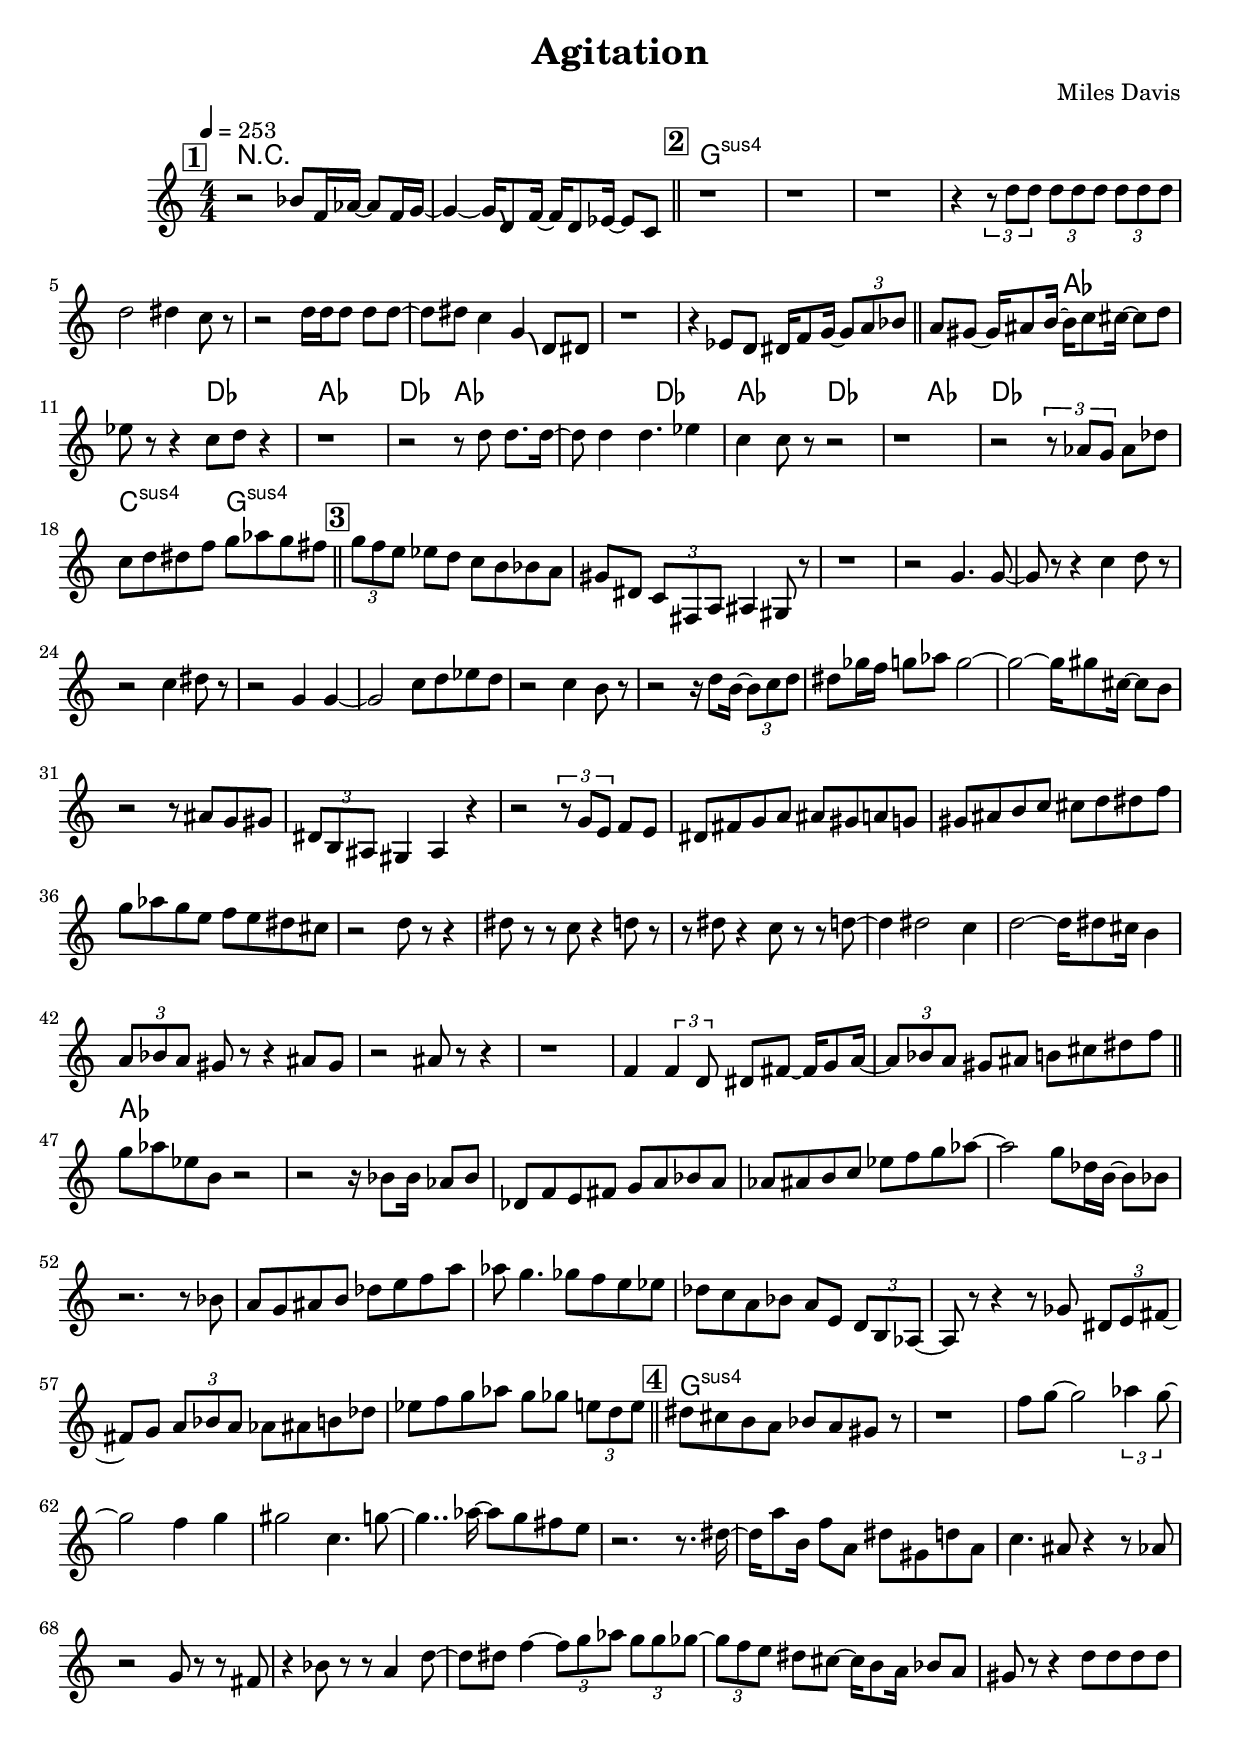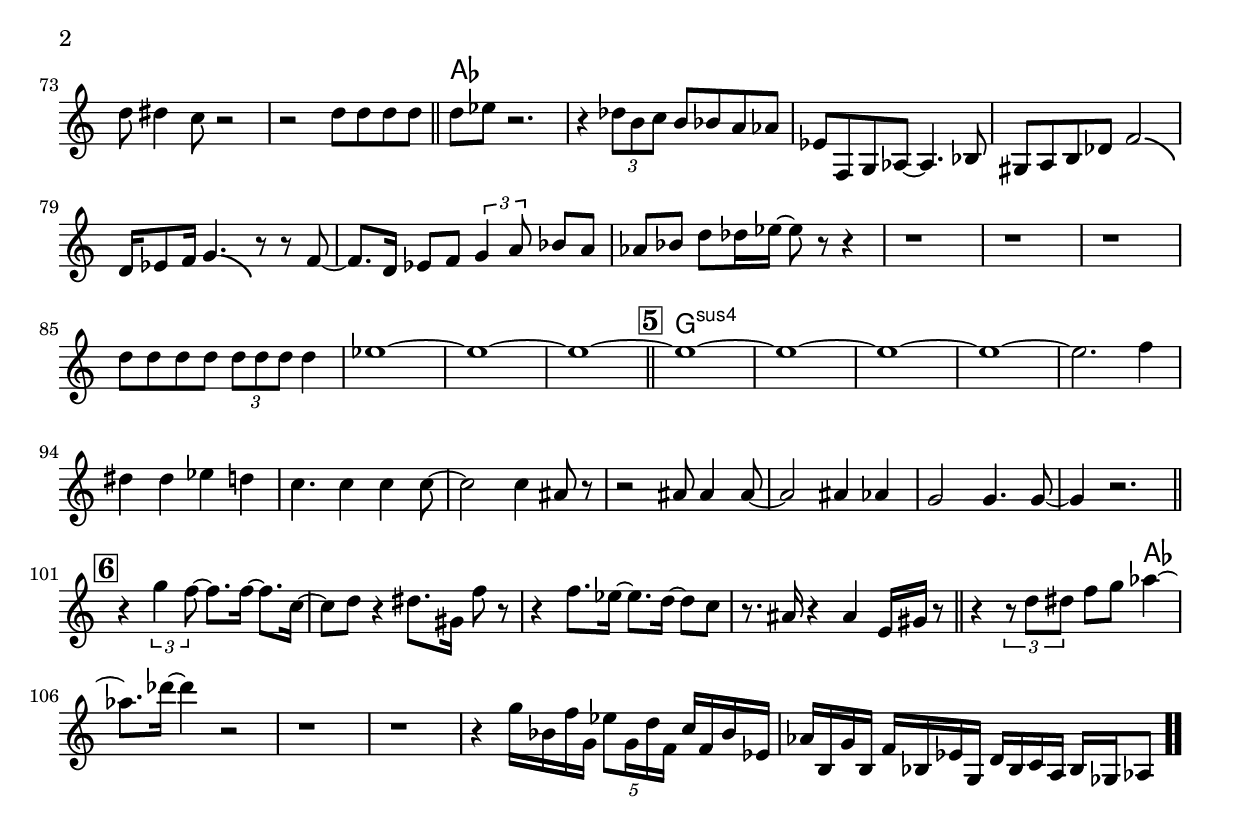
\version "2.13.2"

#(ly:set-option 'point-and-click #f)

\header {
  title = "Agitation"
  composer = "Miles Davis"
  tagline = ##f
}
global =
{
    \override Staff.TimeSignature #'style = #'()
    \time 4/4
    \clef "treble"
    \key c \major
    \override Rest #'direction = #'0
    \override MultiMeasureRest #'staff-position = #0
}
\score
{
<<
    \transpose c' c'

    \new ChordNames { \chords {
      \set majorSevenSymbol = \markup { "maj7" }
      \set minorChordModifier = \markup { \char ##x2013 }
      | r1 | s1 
      | g1:sus4 | s1 | s1 | s1 | s1 | s1 | s1 | s1 
      | s1 | s2 aes2 | s2 des2 | aes1 | des2 aes2 | s2 des2 | aes2 des2 | s2 aes2 
      | des1 | c2:sus4 g2:sus4 | s1 | s1 | s1 | s1 | s1 | s1 
      | s1 | s1 | s1 | s1 | s1 | s1 | s1 | s1 
      | s1 | s1 | s1 | s1 | s1 | s1 | s1 | s1 
      | s1 | s1 | s1 | s1 | s1 | s1 | aes1 | s1 
      | s1 | s1 | s1 | s1 | s1 | s1 | s1 | s1 
      | s1 | s1 | g1:sus4 | s1 | s1 | s1 | s1 | s1 
      | s1 | s1 | s1 | s1 | s1 | s1 | s1 | s1 
      | s1 | s1 | aes1 | s1 | s1 | s1 | s1 | s1 
      | s1 | s1 | s1 | s1 | s1 | s1 | s1 | s1 
      | g1:sus4 | s1 | s1 | s1 | s1 | s1 | s1 | s1 
      | s1 | s1 | s1 | s1 | s1 | s1 | s1 | s1 
      | s2. aes4|
      }
      }

    \new Staff
    <<
    \transpose c' c'

    {
      \global
  		%\override Score.MetronomeMark #'transparent = ##t
  		%\override Score.MetronomeMark #'stencil = ##f
  		
  		\override HorizontalBracket #'direction = #UP
  		\override HorizontalBracket #'bracket-flare = #'(0 . 0)
  		
  		\override TextSpanner #'dash-fraction = #1.0
  		\override TextSpanner #'bound-details #'left #'text = \markup{ \concat{\draw-line #'(0 . -1.0) \draw-line #'(1.0 . 0) }}
  		\override TextSpanner #'bound-details #'right #'text = \markup{ \concat{ \draw-line #'(1.0 . 0) \draw-line #'(0 . -1.0) }}
          \set Score.markFormatter = #format-mark-box-numbers


      \tempo 4 = 253
      \set Score.currentBarNumber = #-1
     
      \bar "||" \mark \default r2 bes'8 f'16 aes'16~ aes'8 f'16 g'16~ 
      | g'4~ g'16\bendAfter #-4  d'8 f'16~ f'16 d'8 es'16~ es'8 c'8 
      \bar "||" \mark \default r1 
      | r1 
      | r1 
      | r4 \tuplet 3/2 {r8 d''8 d''8} \tuplet 3/2 {d''8 d''8 d''8} \tuplet 3/2 {d''8 d''8 d''8} 
      | d''2 dis''4 c''8 r8 
      | r2 d''16 d''16 d''8 d''8 d''8~ 
      | d''8 dis''8 c''4 g'4\bendAfter #-4  d'8 dis'8 
      | r1 
      | r4 es'8 d'8 dis'16 f'8 g'16~ \tuplet 3/2 {g'8 a'8 bes'8} 
      \bar "||" a'8 gis'8~ gis'16 ais'8 b'16~ b'16 c''8 cis''16~ cis''8 d''8 
      | es''8 r8 r4 c''8 d''8 r4 
      | r1 
      | r2 r8 d''8 d''8. d''16~ 
      | d''8 d''4 d''4. es''4 
      | c''4 c''8 r8 r2 
      | r1 
      | r2 \tuplet 3/2 {r8 aes'8 g'8} aes'8 des''8 
      | c''8 d''8 dis''8 f''8 g''8 aes''8 g''8 fis''8 
      \bar "||" \mark \default \tuplet 3/2 {g''8 f''8 e''8} es''8 d''8 c''8 b'8 bes'8 a'8 
      | gis'8 dis'8 \tuplet 3/2 {c'8 fis8 a8} ais4 gis8 r8 
      | r1 
      | r2 g'4. g'8~ 
      | g'8 r8 r4 c''4 d''8 r8 
      | r2 c''4 dis''8 r8 
      | r2 g'4 g'4~ 
      | g'2 c''8 d''8 es''8 d''8 
      | r2 c''4 b'8 r8 
      | r2 r16 d''8 b'16~ \tuplet 3/2 {b'8 c''8 d''8} 
      | dis''8 ges''16 f''16 g''8 aes''8 g''2~ 
      | g''2~ g''16 gis''8 cis''16~ cis''8 b'8 
      | r2 r8 ais'8 g'8 gis'8 
      | \tuplet 3/2 {dis'8 b8 ais8} gis4 ais4 r4 
      | r2 \tuplet 3/2 {r8 g'8 e'8} f'8 e'8 
      | dis'8 fis'8 g'8 a'8 ais'8 gis'8 a'8 g'8 
      | gis'8 ais'8 b'8 c''8 cis''8 d''8 dis''8 f''8 
      | g''8 aes''8 g''8 e''8 f''8 e''8 dis''8 cis''8 
      | r2 d''8 r8 r4 
      | dis''8 r8 r8 c''8 r4 d''8 r8 
      | r8 dis''8 r4 c''8 r8 r8 d''8~ 
      | d''4 dis''2 c''4 
      | d''2~ d''16 dis''8 cis''16 b'4 
      | \tuplet 3/2 {a'8 bes'8 a'8} gis'8 r8 r4 ais'8 gis'8 
      | r2 ais'8 r8 r4 
      | r1 
      | f'4 \tuplet 3/2 {f'4 d'8} dis'8 fis'8~ fis'16 g'8 a'16~ 
      | \tuplet 3/2 {a'8 bes'8 a'8} gis'8 ais'8 b'8 cis''8 dis''8 f''8 
      \bar "||" g''8 aes''8 es''8 b'8 r2 
      | r2 r16 bes'8 bes'16 aes'8 bes'8 
      | des'8 f'8 e'8 fis'8 g'8 a'8 bes'8 a'8 
      | aes'8 ais'8 b'8 c''8 es''8 f''8 g''8 aes''8~ 
      | aes''2 g''8 des''16 b'16~ b'8 bes'8 
      | r2. r8 bes'8 
      | a'8 g'8 ais'8 b'8 des''8 e''8 f''8 a''8 
      | aes''8 g''4. ges''8 f''8 e''8 es''8 
      | des''8 c''8 a'8 bes'8 a'8 e'8 \tuplet 3/2 {d'8 b8 aes8~} 
      | aes8 r8 r4 r8 ges'8 \tuplet 3/2 {dis'8 e'8 fis'8~} 
      | fis'8 g'8 \tuplet 3/2 {a'8 bes'8 a'8} aes'8 ais'8 b'8 des''8 
      | es''8 f''8 g''8 aes''8 g''8 ges''8 \tuplet 3/2 {e''8 d''8 e''8} 
      \bar "||" \mark \default dis''8 cis''8 b'8 a'8 bes'8 a'8 gis'8 r8 
      | r1 
      | f''8 g''8~ g''2 \tuplet 3/2 {aes''4 g''8~} 
      | g''2 f''4 g''4 
      | gis''2 c''4. g''8~ 
      | g''4.. aes''16~ aes''8 g''8 fis''8 e''8 
      | r2. r8. dis''16~ 
      | dis''16 a''8 b'16 f''8 a'8 dis''8 gis'8 d''8 a'8 
      | c''4. ais'8 r4 r8 aes'8 
      | r2 g'8 r8 r8 fis'8 
      | r4 bes'8 r8 r8 a'4 d''8~ 
      | d''8 dis''8 f''4~ \tuplet 3/2 {f''8 g''8 aes''8} \tuplet 3/2 {g''8 g''8 ges''8~} 
      | \tuplet 3/2 {ges''8 f''8 e''8} dis''8 cis''8~ cis''16 b'8 a'16 bes'8 a'8 
      | gis'8 r8 r4 d''8 d''8 d''8 d''8 
      | d''8 dis''4 c''8 r2 
      | r2 d''8 d''8 d''8 d''8 
      \bar "||" d''8 es''8 r2. 
      | r4 \tuplet 3/2 {des''8 b'8 c''8} b'8 bes'8 a'8 aes'8 
      | es'8 f8 g8 aes8~ aes4. bes8 
      | gis8 a8 b8 des'8 f'2\bendAfter #-4  
      | d'16 es'8 f'16 g'4.\bendAfter #-4  r8 r8 f'8~ 
      | f'8. d'16 es'8 f'8 \tuplet 3/2 {g'4 a'8} bes'8 a'8 
      | aes'8 bes'8 d''8 des''16 es''16~ es''8 r8 r4 
      | r1 
      | r1 
      | r1 
      | d''8 d''8 d''8 d''8 \tuplet 3/2 {d''8 d''8 d''8} d''4 
      | es''1~ 
      | es''1~ 
      | es''1~ 
      \bar "||" \mark \default es''1~ 
      | es''1~ 
      | es''1~ 
      | es''1~ 
      | es''2. f''4 
      | dis''4 dis''4 es''4 d''4 
      | c''4. c''4 c''4 c''8~ 
      | c''2 c''4 ais'8 r8 
      | r2 ais'8 ais'4 ais'8~ 
      | ais'2 ais'4 aes'4 
      | g'2 g'4. g'8~ 
      | g'4 r2. 
      \bar "||" \mark \default r4 \tuplet 3/2 {g''4 f''8~} f''8. f''16~ f''8. c''16~ 
      | c''8 d''8 r4 dis''8. gis'16 f''8 r8 
      | r4 f''8. es''16~ es''8. d''16~ d''8 c''8 
      | r8. ais'16 r4 ais'4 e'16 gis'16 r8 
      \bar "||" r4 \tuplet 3/2 {r8 d''8 dis''8} f''8 g''8 aes''4~ 
      | aes''8. des'''16~ des'''4 r2 
      | r1 
      | r1 
      | r4 g''16 bes'16 f''16 g'16 \tuplet 5/4 {es''8 g'16 d''16 f'16} c''16 f'16 bes'16 es'16 
      | aes'16 b16 g'16 b16 f'16 bes16 es'16 g16 d'16 bes16 c'16 a16 bes16 ges16 aes8\bar  ".."
    }
    >>
>>    
}
